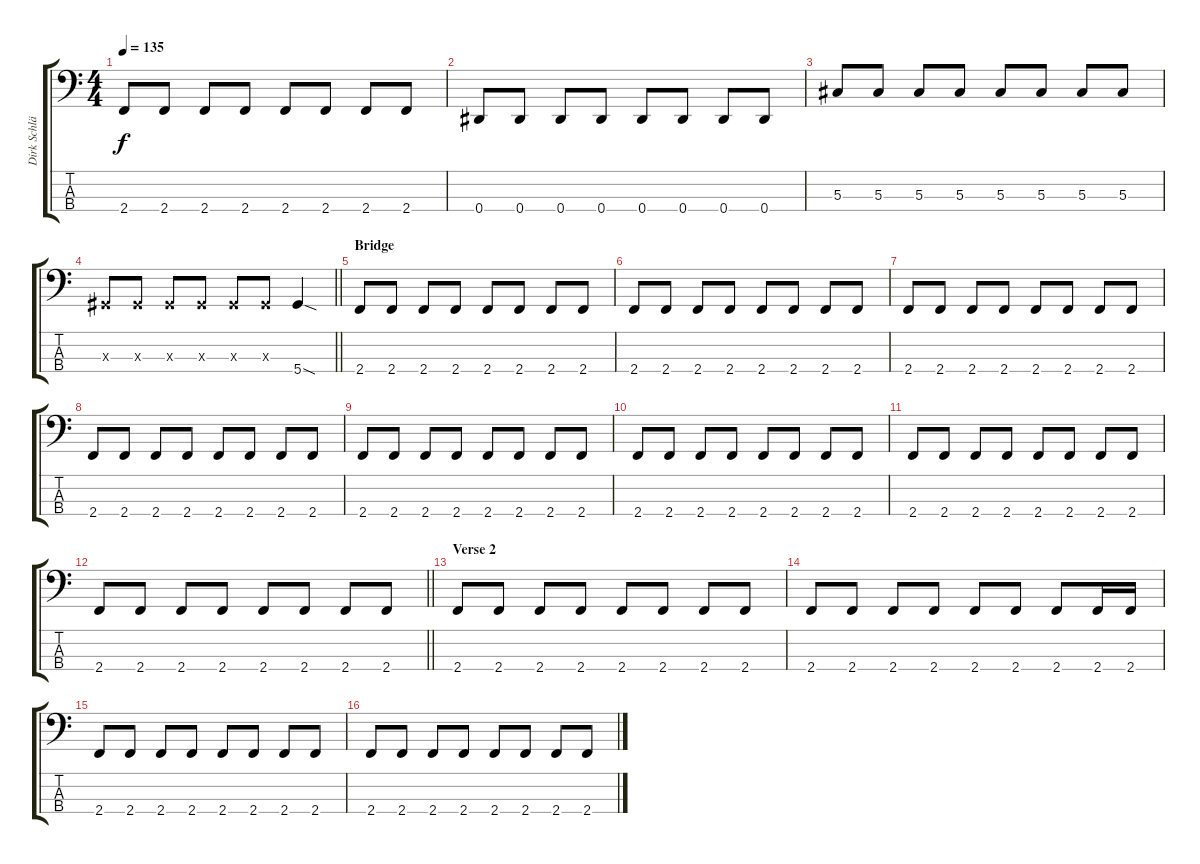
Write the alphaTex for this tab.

\track ("Dirk Schlächter" "Dirk Schlä") {instrument electricbasspick}
\staff {score tabs}
\tuning (Gb2 Db2 Ab1 Eb1) {hide}
\ts (4 4)
\tempo 135
\clef f4
\ks c
2.4.8{dy f} 2.4.8 2.4.8 2.4.8 2.4.8 2.4.8 2.4.8 2.4.8 |
0.4.8 0.4.8 0.4.8 0.4.8 0.4.8 0.4.8 0.4.8 0.4.8 |
5.3.8 5.3.8 5.3.8 5.3.8 5.3.8 5.3.8 5.3.8 5.3.8 |
\barLineRight lightlight
0.3{x}.8 0.3{x}.8 0.3{x}.8 0.3{x}.8 0.3{x}.8 0.3{x}.8 5.4{sod}.4 |
\section ("" "Bridge")
2.4.8 2.4.8 2.4.8 2.4.8 2.4.8 2.4.8 2.4.8 2.4.8 |
2.4.8 2.4.8 2.4.8 2.4.8 2.4.8 2.4.8 2.4.8 2.4.8 |
2.4.8 2.4.8 2.4.8 2.4.8 2.4.8 2.4.8 2.4.8 2.4.8 |
2.4.8 2.4.8 2.4.8 2.4.8 2.4.8 2.4.8 2.4.8 2.4.8 |
2.4.8 2.4.8 2.4.8 2.4.8 2.4.8 2.4.8 2.4.8 2.4.8 |
2.4.8 2.4.8 2.4.8 2.4.8 2.4.8 2.4.8 2.4.8 2.4.8 |
2.4.8 2.4.8 2.4.8 2.4.8 2.4.8 2.4.8 2.4.8 2.4.8 |
\barLineRight lightlight
2.4.8 2.4.8 2.4.8 2.4.8 2.4.8 2.4.8 2.4.8 2.4.8 |
\section ("" "Verse 2")
2.4.8 2.4.8 2.4.8 2.4.8 2.4.8 2.4.8 2.4.8 2.4.8 |
2.4.8 2.4.8 2.4.8 2.4.8 2.4.8 2.4.8 2.4.8 2.4.16 2.4.16 |
2.4.8 2.4.8 2.4.8 2.4.8 2.4.8 2.4.8 2.4.8 2.4.8 |
2.4.8 2.4.8 2.4.8 2.4.8 2.4.8 2.4.8 2.4.8 2.4.8
